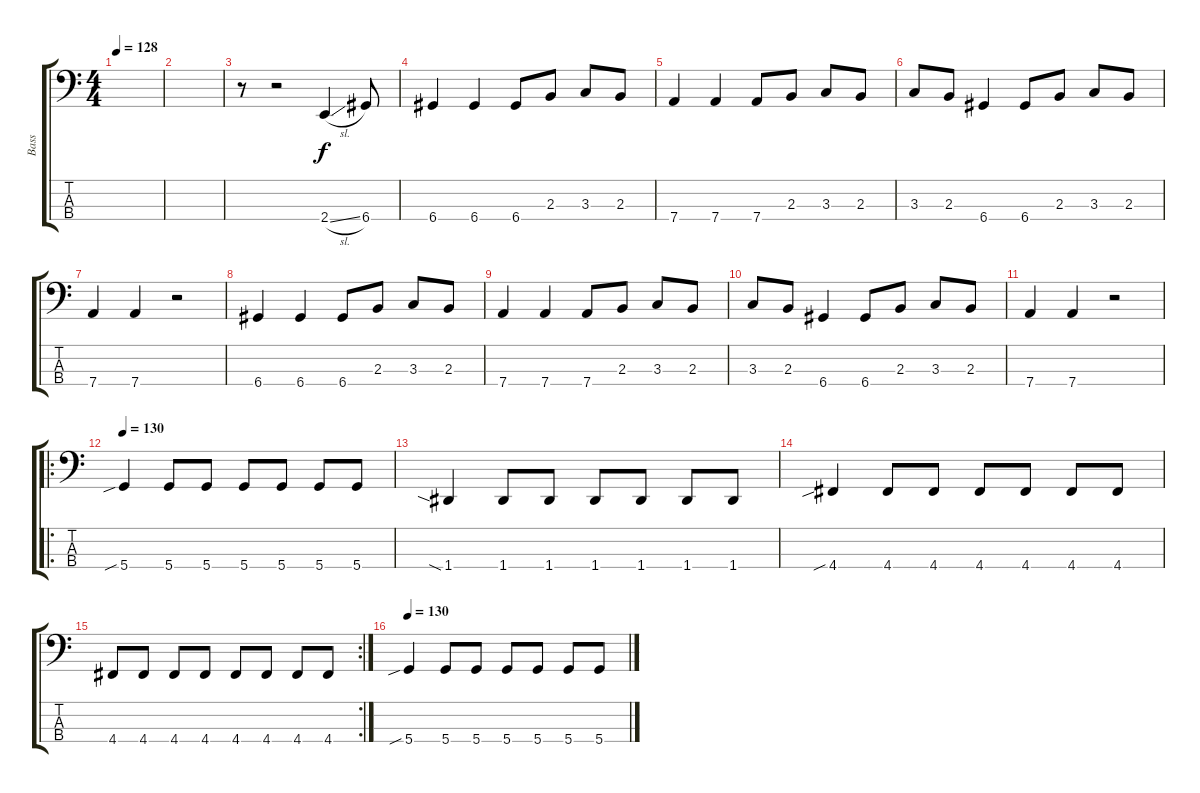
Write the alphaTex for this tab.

\track ("Bass" "Bass") {instrument electricbasspick}
\staff {score tabs}
\tuning (G2 D2 A1 D1) {hide}
\ts (4 4)
\tempo 128
\clef f4
\ks c
|
|
r.8 r.2 2.4{sl}.4 6.4.8 |
6.4.4 6.4.4 6.4.8 2.3.8 3.3.8 2.3.8 |
7.4.4 7.4.4 7.4.8 2.3.8 3.3.8 2.3.8 |
3.3.8 2.3.8 6.4.4 6.4.8 2.3.8 3.3.8 2.3.8 |
7.4.4 7.4.4 r.2 |
6.4.4 6.4.4 6.4.8 2.3.8 3.3.8 2.3.8 |
7.4.4 7.4.4 7.4.8 2.3.8 3.3.8 2.3.8 |
3.3.8 2.3.8 6.4.4 6.4.8 2.3.8 3.3.8 2.3.8 |
7.4.4 7.4.4 r.2 |
\ro
\tempo 130
5.4{sib}.4 5.4.8 5.4.8 5.4.8 5.4.8 5.4.8 5.4.8 |
1.4{sia}.4 1.4.8 1.4.8 1.4.8 1.4.8 1.4.8 1.4.8 |
4.4{sib}.4 4.4.8 4.4.8 4.4.8 4.4.8 4.4.8 4.4.8 |
\rc 2
4.4.8 4.4.8 4.4.8 4.4.8 4.4.8 4.4.8 4.4.8 4.4.8 |
\tempo 130
5.4{sib}.4 5.4.8 5.4.8 5.4.8 5.4.8 5.4.8 5.4.8
